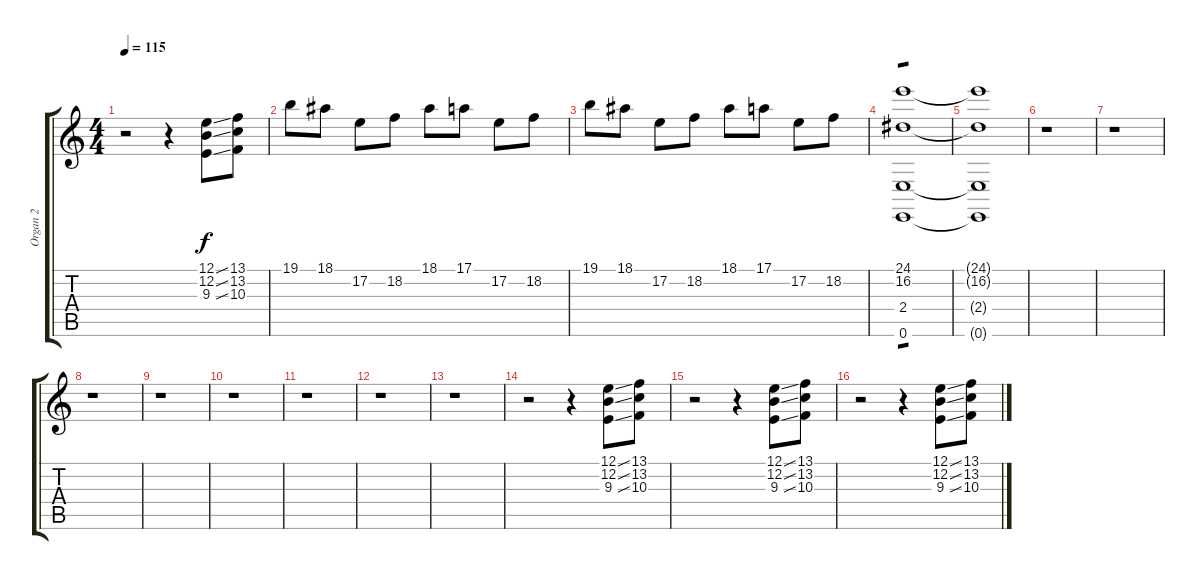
\track ("Organ 2" "Organ 2") {instrument churchorgan}
\staff {score tabs}
\tuning (E4 B3 G3 D3 A2 E2) {hide}
\ts (4 4)
\tempo 115
\clef g2
\ks c
r.2{dy f} r.4 (12.1{ss} 12.2{ss} 9.3{ss}).8 (13.1 13.2 10.3).8 |
19.1.8 18.1.8 17.2.8 18.2.8 18.1.8 17.1.8 17.2.8 18.2.8 |
19.1.8 18.1.8 17.2.8 18.2.8 18.1.8 17.1.8 17.2.8 18.2.8 |
(24.1 16.2 2.4 0.6).1{tp 1 volume 11 balance 5} |
(24.1{t} 16.2{t} 2.4{t} 0.6{t}).1 |
r.1 |
r.1 |
r.1 |
r.1 |
r.1 |
r.1 |
r.1 |
r.1 |
r.2 r.4 (12.1{ss} 12.2{ss} 9.3{ss}).8 (13.1 13.2 10.3).8 |
r.2 r.4 (12.1{ss} 12.2{ss} 9.3{ss}).8 (13.1 13.2 10.3).8 |
r.2 r.4 (12.1{ss} 12.2{ss} 9.3{ss}).8 (13.1 13.2 10.3).8
